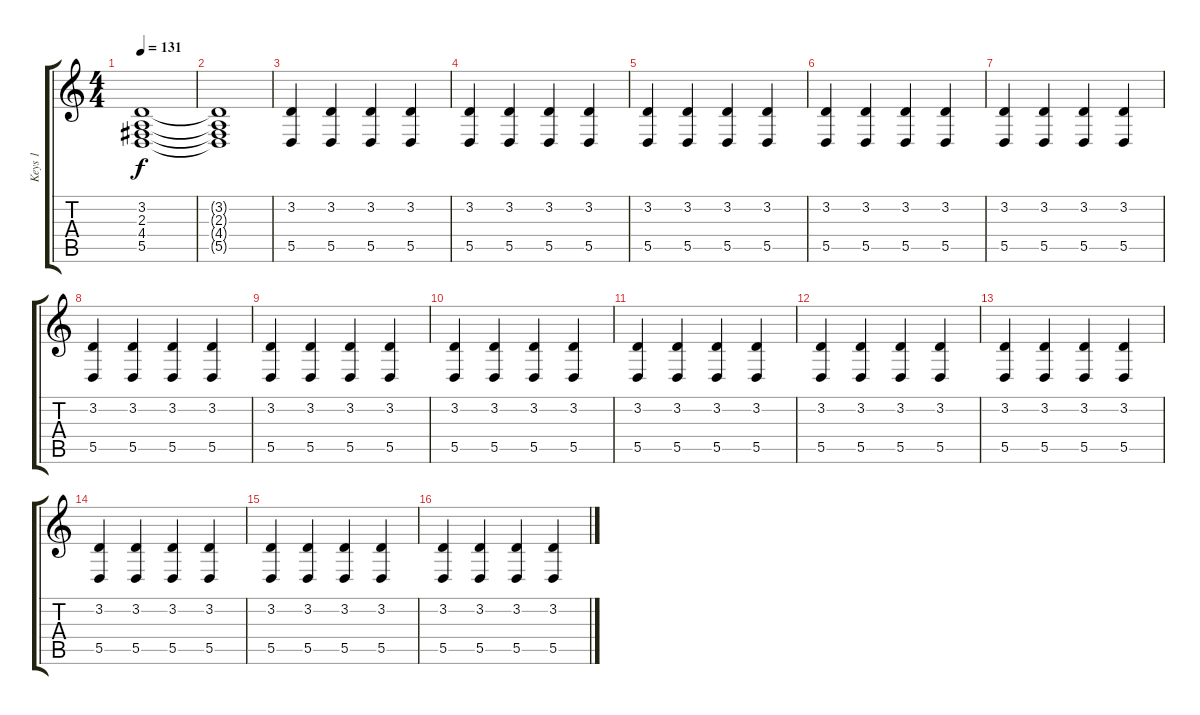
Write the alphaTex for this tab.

\track ("Keys 1" "Keys 1") {instrument synthstrings1}
\staff {score tabs}
\tuning (E4 B3 G3 D3 A2 E2) {hide}
\ts (4 4)
\tempo 131
\clef g2
\ks c
(3.2 2.3 4.4 5.5).1{dy f instrument synthstrings1} |
(3.2{t} 2.3{t} 4.4{t} 5.5{t}).1 |
(3.2 5.5).4 (3.2 5.5).4 (3.2 5.5).4 (3.2 5.5).4 |
(3.2 5.5).4 (3.2 5.5).4 (3.2 5.5).4 (3.2 5.5).4 |
(3.2 5.5).4 (3.2 5.5).4 (3.2 5.5).4 (3.2 5.5).4 |
(3.2 5.5).4 (3.2 5.5).4 (3.2 5.5).4 (3.2 5.5).4 |
(3.2 5.5).4 (3.2 5.5).4 (3.2 5.5).4 (3.2 5.5).4 |
(3.2 5.5).4 (3.2 5.5).4 (3.2 5.5).4 (3.2 5.5).4 |
(3.2 5.5).4 (3.2 5.5).4 (3.2 5.5).4 (3.2 5.5).4 |
(3.2 5.5).4 (3.2 5.5).4 (3.2 5.5).4 (3.2 5.5).4 |
(3.2 5.5).4 (3.2 5.5).4 (3.2 5.5).4 (3.2 5.5).4 |
(3.2 5.5).4 (3.2 5.5).4 (3.2 5.5).4 (3.2 5.5).4 |
(3.2 5.5).4 (3.2 5.5).4 (3.2 5.5).4 (3.2 5.5).4 |
(3.2 5.5).4 (3.2 5.5).4 (3.2 5.5).4 (3.2 5.5).4 |
(3.2 5.5).4 (3.2 5.5).4 (3.2 5.5).4 (3.2 5.5).4 |
(3.2 5.5).4 (3.2 5.5).4 (3.2 5.5).4 (3.2 5.5).4
